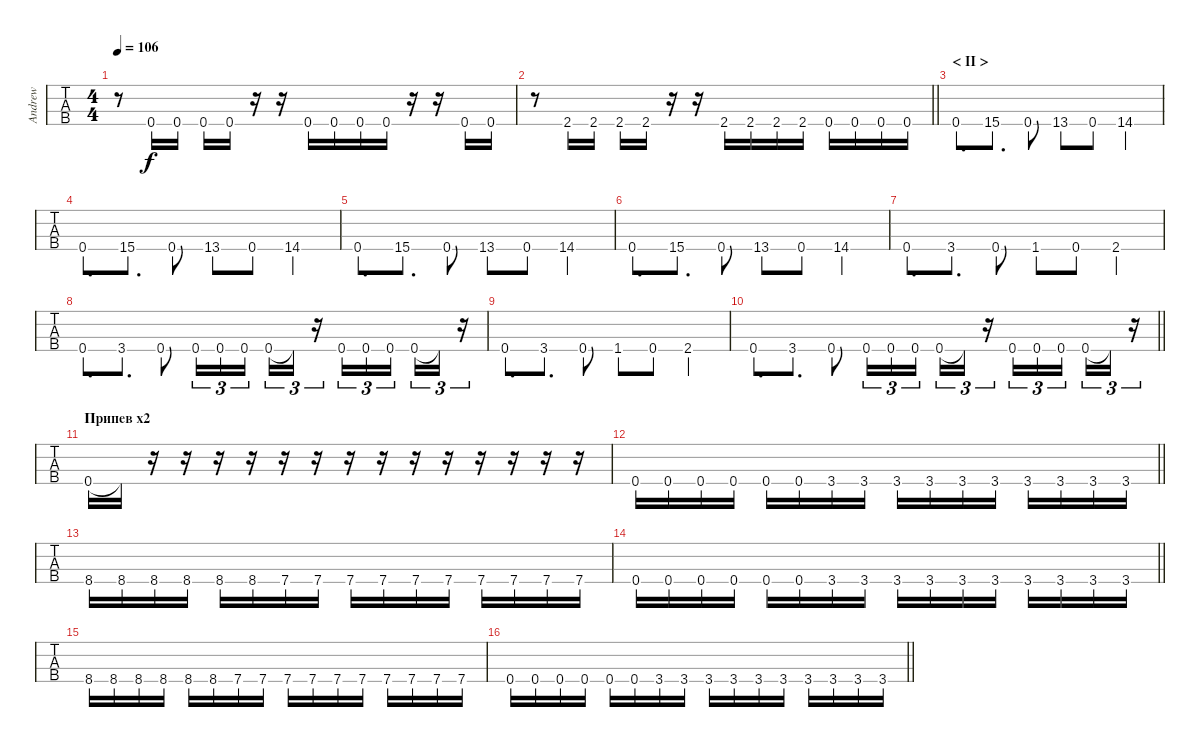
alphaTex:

\track ("Andrew" "Andrew") {instrument electricbasspick}
\staff {tabs}
\tuning (G2 D2 A1 D1) {hide}
\ts (4 4)
\tempo 106
\clef f4
\ks c
r.8{dy f} 0.4.16 0.4.16 0.4.16 0.4.16 r.16 r.16 0.4.16 0.4.16 0.4.16 0.4.16 r.16 r.16 0.4.16 0.4.16 |
\barLineRight lightlight
r.8 2.4.16 2.4.16 2.4.16 2.4.16 r.16 r.16 2.4.16 2.4.16 2.4.16 2.4.16 0.4.16 0.4.16 0.4.16 0.4.16 |
\section ("" "< II >")
0.4.8{d} 15.4.8{d} 0.4.8 13.4.8 0.4.8 14.4.4 |
0.4.8{d} 15.4.8{d} 0.4.8 13.4.8 0.4.8 14.4.4 |
0.4.8{d} 15.4.8{d} 0.4.8 13.4.8 0.4.8 14.4.4 |
0.4.8{d} 15.4.8{d} 0.4.8 13.4.8 0.4.8 14.4.4 |
0.4.8{d} 3.4.8{d} 0.4.8 1.4.8 0.4.8 2.4.4 |
0.4.8{d} 3.4.8{d} 0.4.8 0.4.16{tu (3 2)} 0.4.16{tu (3 2)} 0.4.16{tu (3 2) beam splitsecondary} 0.4.16{tu (3 2)} 0.4{t}.16{tu (3 2)} r.16{tu (3 2)} 0.4.16{tu (3 2)} 0.4.16{tu (3 2)} 0.4.16{tu (3 2) beam splitsecondary} 0.4.16{tu (3 2)} 0.4{t}.16{tu (3 2)} r.16{tu (3 2)} |
0.4.8{d} 3.4.8{d} 0.4.8 1.4.8 0.4.8 2.4.4 |
\barLineRight lightlight
0.4.8{d} 3.4.8{d} 0.4.8 0.4.16{tu (3 2)} 0.4.16{tu (3 2)} 0.4.16{tu (3 2) beam splitsecondary} 0.4.16{tu (3 2)} 0.4{t}.16{tu (3 2)} r.16{tu (3 2)} 0.4.16{tu (3 2)} 0.4.16{tu (3 2)} 0.4.16{tu (3 2) beam splitsecondary} 0.4.16{tu (3 2)} 0.4{t}.16{tu (3 2)} r.16{tu (3 2)} |
\section ("" "Припев х2")
0.4.16 0.4{t}.16 r.16 r.16 r.16 r.16 r.16 r.16 r.16 r.16 r.16 r.16 r.16 r.16 r.16 r.16 |
\barLineRight lightlight
0.4.16 0.4.16 0.4.16 0.4.16 0.4.16 0.4.16 3.4.16 3.4.16 3.4.16 3.4.16 3.4.16 3.4.16 3.4.16 3.4.16 3.4.16 3.4.16 |
8.4.16 8.4.16 8.4.16 8.4.16 8.4.16 8.4.16 7.4.16 7.4.16 7.4.16 7.4.16 7.4.16 7.4.16 7.4.16 7.4.16 7.4.16 7.4.16 |
\barLineRight lightlight
0.4.16 0.4.16 0.4.16 0.4.16 0.4.16 0.4.16 3.4.16 3.4.16 3.4.16 3.4.16 3.4.16 3.4.16 3.4.16 3.4.16 3.4.16 3.4.16 |
8.4.16 8.4.16 8.4.16 8.4.16 8.4.16 8.4.16 7.4.16 7.4.16 7.4.16 7.4.16 7.4.16 7.4.16 7.4.16 7.4.16 7.4.16 7.4.16 |
\barLineRight lightlight
0.4.16 0.4.16 0.4.16 0.4.16 0.4.16 0.4.16 3.4.16 3.4.16 3.4.16 3.4.16 3.4.16 3.4.16 3.4.16 3.4.16 3.4.16 3.4.16
